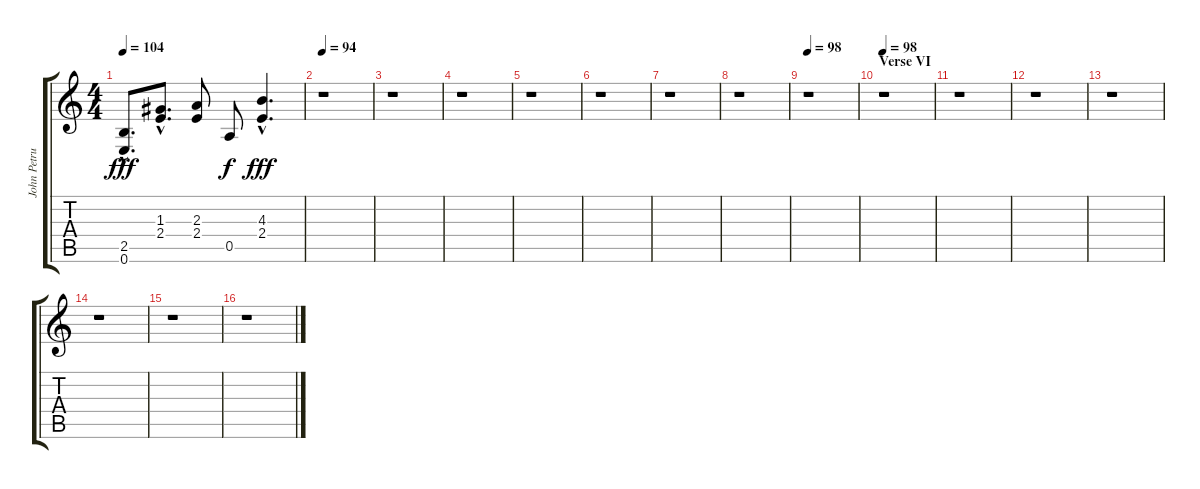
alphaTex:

\track ("John Petrucci  (Dist.) 2" "John Petru") {instrument distortionguitar}
\staff {score tabs}
\tuning (E4 B3 G3 D3 A2 E2) {hide}
\ts (4 4)
\tempo 104
\clef g2
\ks c
(2.5{hac} 0.6{hac}).8{d dy fff} (1.3{hac} 2.4{hac}).8{d} (2.3 2.4).8 0.5.8{dy f} (4.3{hac} 2.4{hac}).4{d dy fff} |
\tempo 94
r.1 |
r.1 |
r.1 |
r.1 |
r.1 |
r.1 |
r.1 |
\tempo 98
r.1 |
\section ("" "Verse VI")
\tempo 98
r.1 |
r.1 |
r.1 |
r.1 |
r.1 |
r.1 |
r.1
